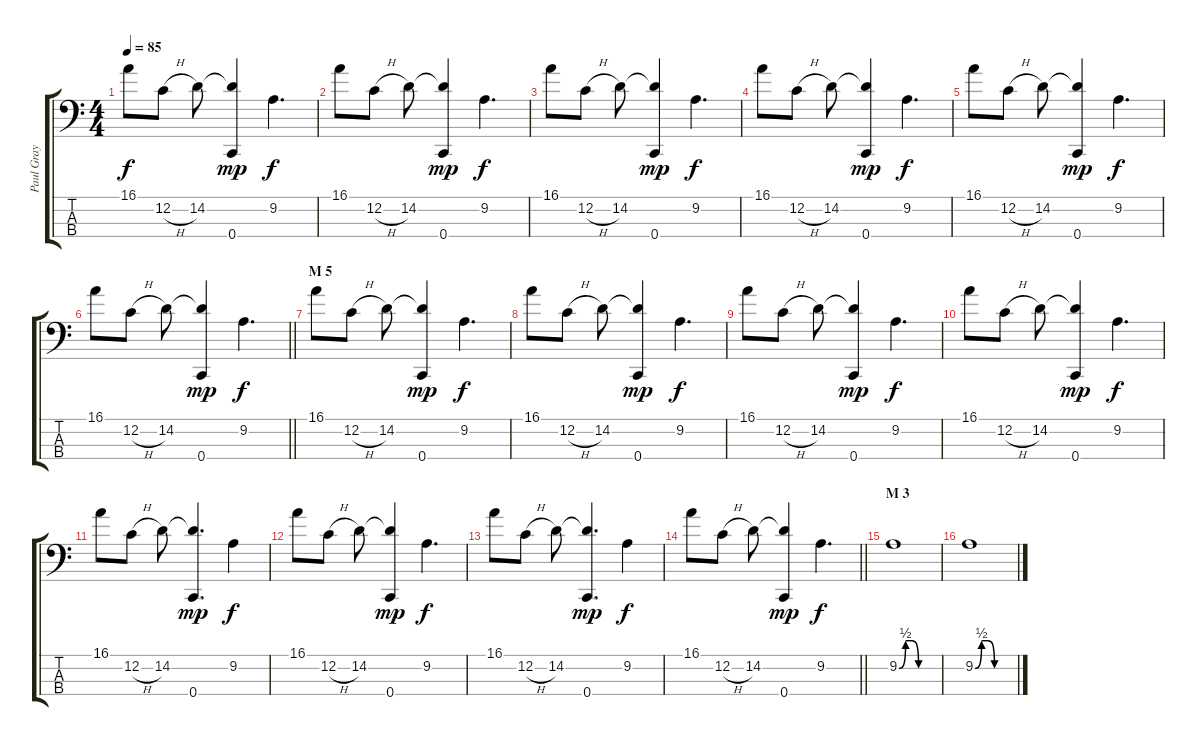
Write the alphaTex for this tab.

\track ("Paul Gray" "Paul Gray") {instrument electricbasspick}
\staff {score tabs}
\tuning (F2 C2 G1 C1) {hide}
\ts (4 4)
\tempo 85
\clef f4
\ks c
16.1.8{dy f} 12.2{h}.8 14.2.8 (14.2{t} 0.4).4{dy mp} 9.2.4{d dy f} |
16.1.8 12.2{h}.8 14.2.8 (14.2{t} 0.4).4{dy mp} 9.2.4{d dy f} |
16.1.8 12.2{h}.8 14.2.8 (14.2{t} 0.4).4{dy mp} 9.2.4{d dy f} |
16.1.8 12.2{h}.8 14.2.8 (14.2{t} 0.4).4{dy mp} 9.2.4{d dy f} |
16.1.8 12.2{h}.8 14.2.8 (14.2{t} 0.4).4{dy mp} 9.2.4{d dy f} |
\barLineRight lightlight
16.1.8 12.2{h}.8 14.2.8 (14.2{t} 0.4).4{dy mp} 9.2.4{d dy f} |
\section ("" "M 5")
16.1.8 12.2{h}.8 14.2.8 (14.2{t} 0.4).4{dy mp} 9.2.4{d dy f} |
16.1.8 12.2{h}.8 14.2.8 (14.2{t} 0.4).4{dy mp} 9.2.4{d dy f} |
16.1.8 12.2{h}.8 14.2.8 (14.2{t} 0.4).4{dy mp} 9.2.4{d dy f} |
16.1.8 12.2{h}.8 14.2.8 (14.2{t} 0.4).4{dy mp} 9.2.4{d dy f} |
16.1.8 12.2{h}.8 14.2.8 (14.2{t} 0.4).4{d dy mp} 9.2.4{dy f} |
16.1.8 12.2{h}.8 14.2.8 (14.2{t} 0.4).4{dy mp} 9.2.4{d dy f} |
16.1.8 12.2{h}.8 14.2.8 (14.2{t} 0.4).4{d dy mp} 9.2.4{dy f} |
\barLineRight lightlight
16.1.8 12.2{h}.8 14.2.8 (14.2{t} 0.4).4{dy mp} 9.2.4{d dy f} |
\section ("" "M 3")
9.2{be (custom 0 0 10 2 20 2 30 0 60 0)}.1 |
9.2{be (custom 0 0 10 2 20 2 30 0 60 0)}.1
